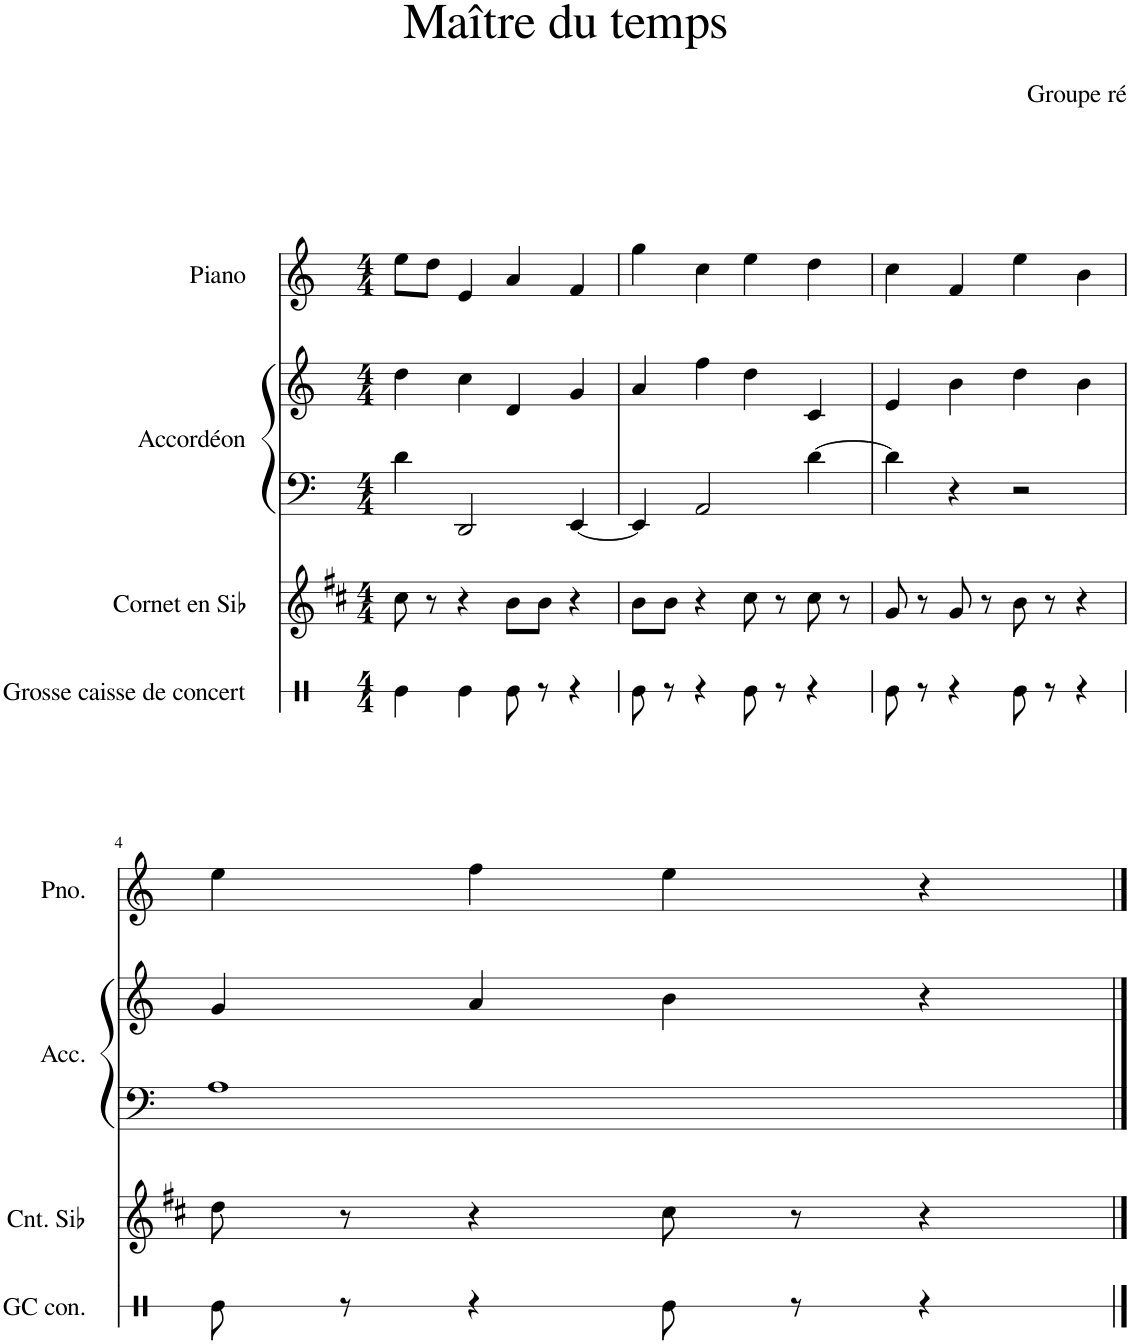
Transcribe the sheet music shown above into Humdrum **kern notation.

**kern	**kern	**kern	**kern	**kern
*part4	*part3	*part2	*part2	*part1
*staff5	*staff4	*staff3	*staff2	*staff1
*I"Grosse caisse de concert	*I"Cornet en Sib	*I"Accordéon	*	*I"Piano
*I'GC con.	*I'Cnt. Sib	*I'Acc.	*	*I'Pno.
*stria1	*	*	*	*
*clefX	*clefG2	*clefF4	*clefG2	*clefG2
*	*Trd1c2	*	*	*
*k[]	*k[f#c#]	*k[]	*k[]	*k[]
*M4/4	*M4/4	*M4/4	*M4/4	*M4/4
=1	=1	=1	=1	=1
4Re\	8cc#\	4d\	4dd\	8ee\L
.	8r	.	.	8dd\J
4Re\	4r	2DD/	4cc\	4e/
8Re\	8b\L	.	4d/	4a/
8r	8b\J	.	.	.
4r	4r	[4EE/	4g/	4f/
=2	=2	=2	=2	=2
8Re\	8b\L	4EE/]	4a/	4gg\
8r	8b\J	.	.	.
4r	4r	2AA/	4ff\	4cc\
8Re\	8cc#\	.	4dd\	4ee\
8r	8r	.	.	.
4r	8cc#\	[4d\	4c/	4dd\
.	8r	.	.	.
=3	=3	=3	=3	=3
8Re\	8g/	4d\]	4e/	4cc\
8r	8r	.	.	.
4r	8g/	4r	4b\	4f/
.	8r	.	.	.
8Re\	8b\	2r	4dd\	4ee\
8r	8r	.	.	.
4r	4r	.	4b\	4b\
!!LO:LB:g=z
=4	=4	=4	=4	=4
8Re\	8dd\	1A	4g/	4ee\
8r	8r	.	.	.
4r	4r	.	4a/	4ff\
8Re\	8cc#\	.	4b\	4ee\
8r	8r	.	.	.
4r	4r	.	4r	4r
==	==	==	==	==
*-	*-	*-	*-	*-
